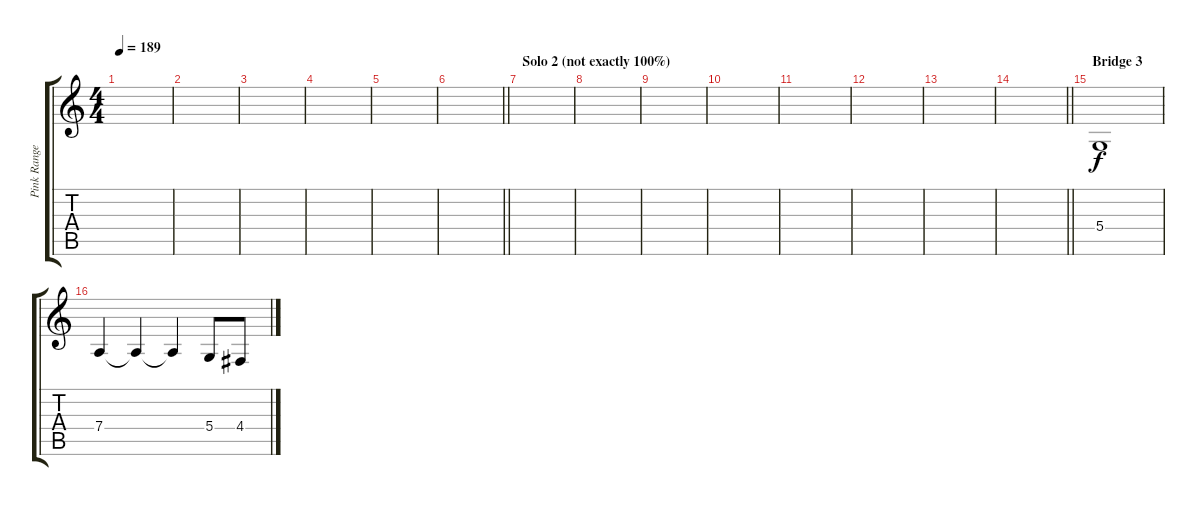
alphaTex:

\track ("Pink Ranger (Vox)" "Pink Range") {instrument cello}
\staff {score tabs}
\tuning (E4 B3 G3 D3 A2 E2) {hide}
\ts (4 4)
\tempo 189
\clef g2
\ks c
|
|
|
|
|
\barLineRight lightlight
|
\section ("" "Solo 2 (not exactly 100%)")
|
|
|
|
|
|
|
\barLineRight lightlight
|
\section ("" "Bridge 3")
5.4.1 |
7.4.4 7.4{t}.4 7.4{t}.4 5.4.8 4.4.8
